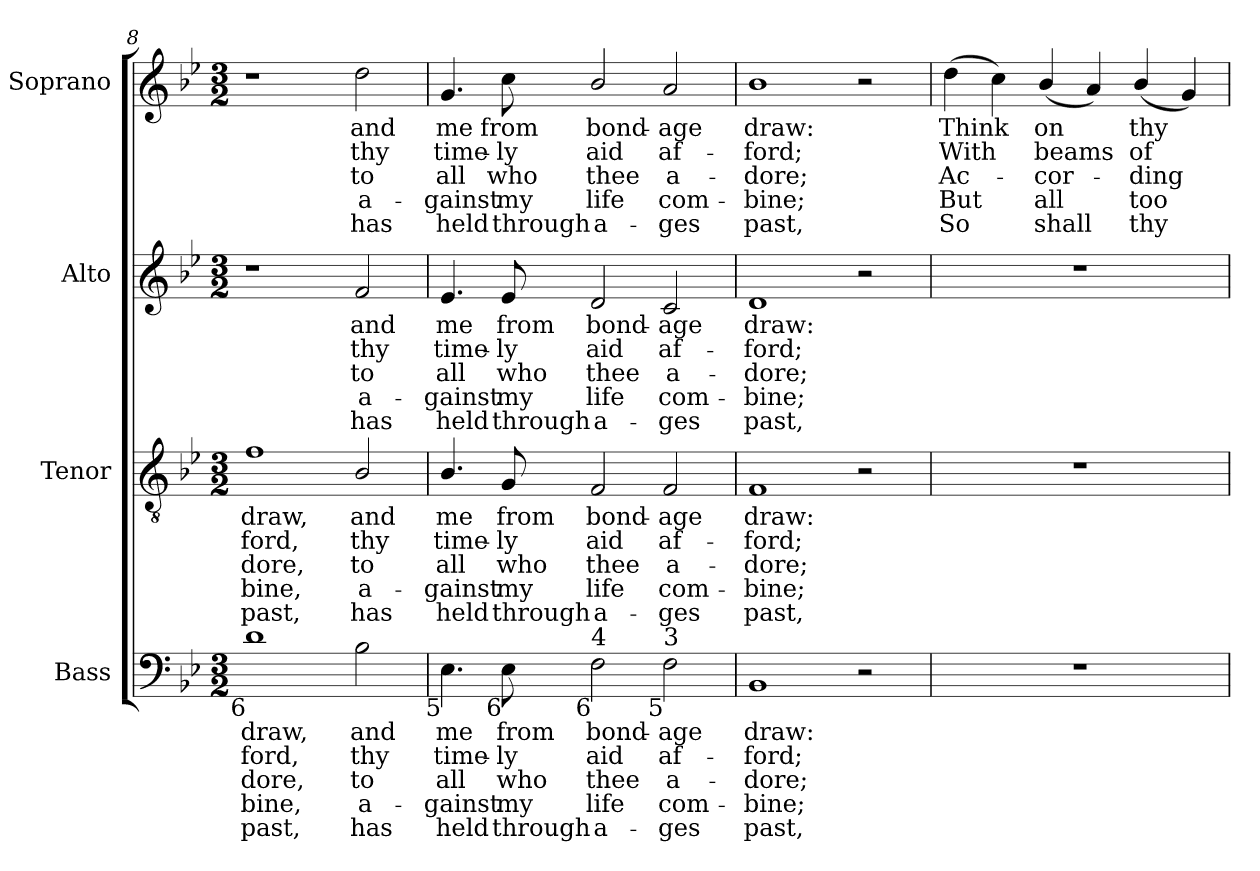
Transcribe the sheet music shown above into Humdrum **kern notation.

**kern	**text	**text	**text	**text	**text	**kern	**text	**text	**text	**text	**text	**kern	**text	**text	**text	**text	**text	**kern	**text	**text	**text	**text	**text
*part4	*part4	*part4	*part4	*part4	*part4	*part3	*part3	*part3	*part3	*part3	*part3	*part2	*part2	*part2	*part2	*part2	*part2	*part1	*part1	*part1	*part1	*part1	*part1
*staff4	*staff4	*staff4	*staff4	*staff4	*staff4	*staff3	*staff3	*staff3	*staff3	*staff3	*staff3	*staff2	*staff2	*staff2	*staff2	*staff2	*staff2	*staff1	*staff1	*staff1	*staff1	*staff1	*staff1
*I"Bass	*	*	*	*	*	*I"Tenor	*	*	*	*	*	*I"Alto	*	*	*	*	*	*I"Soprano	*	*	*	*	*
*I'B.	*	*	*	*	*	*I'T.	*	*	*	*	*	*I'A.	*	*	*	*	*	*I'S.	*	*	*	*	*
*clefF4	*	*	*	*	*	*clefGv2	*	*	*	*	*	*clefG2	*	*	*	*	*	*clefG2	*	*	*	*	*
*	*	*	*	*	*	*ITrd7c12	*	*	*	*	*	*	*	*	*	*	*	*	*	*	*	*	*
*k[b-e-]	*	*	*	*	*	*k[b-e-]	*	*	*	*	*	*k[b-e-]	*	*	*	*	*	*k[b-e-]	*	*	*	*	*
*g:	*	*	*	*	*	*g:	*	*	*	*	*	*g:	*	*	*	*	*	*g:	*	*	*	*	*
*M3/2	*	*	*	*	*	*M3/2	*	*	*	*	*	*M3/2	*	*	*	*	*	*M3/2	*	*	*	*	*
=8	=8	=8	=8	=8	=8	=8	=8	=8	=8	=8	=8	=8	=8	=8	=8	=8	=8	=8	=8	=8	=8	=8	=8
!	!LO:LY:b:color=#000000	!LO:LY:b:color=#000000	!LO:LY:b:color=#000000	!LO:LY:b:color=#000000	!LO:LY:b:color=#000000	!	!	!	!	!	!	!	!	!	!	!	!	!	!	!	!	!	!
!LO:TX:b:rj:t=6	!	!	!	!	!	!	!	!	!	!	!	!	!	!	!	!	!	!	!	!	!	!	!
!	!	!	!	!	!	!	!LO:LY:b:color=#000000	!LO:LY:b:color=#000000	!LO:LY:b:color=#000000	!LO:LY:b:color=#000000	!LO:LY:b:color=#000000	!	!	!	!	!	!	!	!	!	!	!	!
1di	draw,	-ford,	dore,	bine,	past,	1Fi	draw,	-ford,	dore,	bine,	past,	1r	.	.	.	.	.	1r	.	.	.	.	.
!	!LO:LY:b:color=#000000	!LO:LY:b:color=#000000	!LO:LY:b:color=#000000	!LO:LY:b:color=#000000	!LO:LY:b:color=#000000	!	!	!	!	!	!	!	!	!	!	!	!	!	!	!	!	!	!
!	!	!	!	!	!	!	!LO:LY:b:color=#000000	!LO:LY:b:color=#000000	!LO:LY:b:color=#000000	!LO:LY:b:color=#000000	!LO:LY:b:color=#000000	!	!	!	!	!	!	!	!	!	!	!	!
!	!	!	!	!	!	!	!	!	!	!	!	!	!LO:LY:b:color=#000000	!LO:LY:b:color=#000000	!LO:LY:b:color=#000000	!LO:LY:b:color=#000000	!LO:LY:b:color=#000000	!	!	!	!	!	!
!	!	!	!	!	!	!	!	!	!	!	!	!	!	!	!	!	!	!	!LO:LY:b:color=#000000	!LO:LY:b:color=#000000	!LO:LY:b:color=#000000	!LO:LY:b:color=#000000	!LO:LY:b:color=#000000
2B-i\	and	thy	to	a-	-has	2BB-i/	and	thy	to	a-	-has	2fi/	and	thy	to	a-	-has	2ddi\	and	thy	to	a-	-has
=9	=9	=9	=9	=9	=9	=9	=9	=9	=9	=9	=9	=9	=9	=9	=9	=9	=9	=9	=9	=9	=9	=9	=9
!	!LO:LY:b:color=#000000	!LO:LY:b:color=#000000	!LO:LY:b:color=#000000	!LO:LY:b:color=#000000	!LO:LY:b:color=#000000	!	!	!	!	!	!	!	!	!	!	!	!	!	!	!	!	!	!
!	!	!	!	!	!	!	!LO:LY:b:color=#000000	!LO:LY:b:color=#000000	!LO:LY:b:color=#000000	!LO:LY:b:color=#000000	!LO:LY:b:color=#000000	!	!	!	!	!	!	!	!	!	!	!	!
!	!	!	!	!	!	!	!	!	!	!	!	!	!LO:LY:b:color=#000000	!LO:LY:b:color=#000000	!LO:LY:b:color=#000000	!LO:LY:b:color=#000000	!LO:LY:b:color=#000000	!	!	!	!	!	!
!LO:TX:b:rj:t=5	!	!	!	!	!	!	!	!	!	!	!	!	!	!	!	!	!	!	!	!	!	!	!
!	!	!	!	!	!	!	!	!	!	!	!	!	!	!	!	!	!	!	!LO:LY:b:color=#000000	!LO:LY:b:color=#000000	!LO:LY:b:color=#000000	!LO:LY:b:color=#000000	!LO:LY:b:color=#000000
4.E-i\	me	time-	all	gainst	held	4.BB-i/	me	time-	all	gainst	held	4.e-i/	me	time-	all	gainst	held	4.gi/	me	time-	all	gainst	held
!	!LO:LY:b:color=#000000	!LO:LY:b:color=#000000	!LO:LY:b:color=#000000	!LO:LY:b:color=#000000	!LO:LY:b:color=#000000	!	!	!	!	!	!	!	!	!	!	!	!	!	!	!	!	!	!
!	!	!	!	!	!	!	!LO:LY:b:color=#000000	!LO:LY:b:color=#000000	!LO:LY:b:color=#000000	!LO:LY:b:color=#000000	!LO:LY:b:color=#000000	!	!	!	!	!	!	!	!	!	!	!	!
!	!	!	!	!	!	!	!	!	!	!	!	!	!LO:LY:b:color=#000000	!LO:LY:b:color=#000000	!LO:LY:b:color=#000000	!LO:LY:b:color=#000000	!LO:LY:b:color=#000000	!	!	!	!	!	!
!LO:TX:b:rj:t=6	!	!	!	!	!	!	!	!	!	!	!	!	!	!	!	!	!	!	!	!	!	!	!
!	!	!	!	!	!	!	!	!	!	!	!	!	!	!	!	!	!	!	!LO:LY:b:color=#000000	!LO:LY:b:color=#000000	!LO:LY:b:color=#000000	!LO:LY:b:color=#000000	!LO:LY:b:color=#000000
8E-i\	from	-ly	who	my	through	8GGi/	from	-ly	who	my	through	8e-i/	from	-ly	who	my	through	8cci\	from	-ly	who	my	through
!	!LO:LY:b:color=#000000	!LO:LY:b:color=#000000	!LO:LY:b:color=#000000	!LO:LY:b:color=#000000	!LO:LY:b:color=#000000	!	!	!	!	!	!	!	!	!	!	!	!	!	!	!	!	!	!
!	!	!	!	!	!	!	!LO:LY:b:color=#000000	!LO:LY:b:color=#000000	!LO:LY:b:color=#000000	!LO:LY:b:color=#000000	!LO:LY:b:color=#000000	!	!	!	!	!	!	!	!	!	!	!	!
!	!	!	!	!	!	!	!	!	!	!	!	!	!LO:LY:b:color=#000000	!LO:LY:b:color=#000000	!LO:LY:b:color=#000000	!LO:LY:b:color=#000000	!LO:LY:b:color=#000000	!	!	!	!	!	!
!LO:TX:b:rj:t=6	!	!	!	!	!	!	!	!	!	!	!	!	!	!	!	!	!	!	!	!	!	!	!
!LO:TX:t=4	!	!	!	!	!	!	!	!	!	!	!	!	!	!	!	!	!	!	!	!	!	!	!
!	!	!	!	!	!	!	!	!	!	!	!	!	!	!	!	!	!	!	!LO:LY:b:color=#000000	!LO:LY:b:color=#000000	!LO:LY:b:color=#000000	!LO:LY:b:color=#000000	!LO:LY:b:color=#000000
2Fi\	bond-	aid	thee	life	a-	2FFi/	bond-	aid	thee	life	a-	2di/	bond-	aid	thee	life	a-	2b-i/	bond-	aid	thee	life	a-
!	!LO:LY:b:color=#000000	!LO:LY:b:color=#000000	!LO:LY:b:color=#000000	!LO:LY:b:color=#000000	!LO:LY:b:color=#000000	!	!	!	!	!	!	!	!	!	!	!	!	!	!	!	!	!	!
!	!	!	!	!	!	!	!LO:LY:b:color=#000000	!LO:LY:b:color=#000000	!LO:LY:b:color=#000000	!LO:LY:b:color=#000000	!LO:LY:b:color=#000000	!	!	!	!	!	!	!	!	!	!	!	!
!	!	!	!	!	!	!	!	!	!	!	!	!	!LO:LY:b:color=#000000	!LO:LY:b:color=#000000	!LO:LY:b:color=#000000	!LO:LY:b:color=#000000	!LO:LY:b:color=#000000	!	!	!	!	!	!
!LO:TX:b:rj:t=5	!	!	!	!	!	!	!	!	!	!	!	!	!	!	!	!	!	!	!	!	!	!	!
!LO:TX:t=3	!	!	!	!	!	!	!	!	!	!	!	!	!	!	!	!	!	!	!	!	!	!	!
!	!	!	!	!	!	!	!	!	!	!	!	!	!	!	!	!	!	!	!LO:LY:b:color=#000000	!LO:LY:b:color=#000000	!LO:LY:b:color=#000000	!LO:LY:b:color=#000000	!LO:LY:b:color=#000000
2Fi\	-age	af-	-a-	-com-	-ges	2FFi/	-age	af-	-a-	-com-	-ges	2ci/	-age	af-	-a-	-com-	-ges	2ai/	-age	af-	-a-	-com-	-ges
=10	=10	=10	=10	=10	=10	=10	=10	=10	=10	=10	=10	=10	=10	=10	=10	=10	=10	=10	=10	=10	=10	=10	=10
!	!LO:LY:b:color=#000000	!LO:LY:b:color=#000000	!LO:LY:b:color=#000000	!LO:LY:b:color=#000000	!LO:LY:b:color=#000000	!	!	!	!	!	!	!	!	!	!	!	!	!	!	!	!	!	!
!	!	!	!	!	!	!	!LO:LY:b:color=#000000	!LO:LY:b:color=#000000	!LO:LY:b:color=#000000	!LO:LY:b:color=#000000	!LO:LY:b:color=#000000	!	!	!	!	!	!	!	!	!	!	!	!
!	!	!	!	!	!	!	!	!	!	!	!	!	!LO:LY:b:color=#000000	!LO:LY:b:color=#000000	!LO:LY:b:color=#000000	!LO:LY:b:color=#000000	!LO:LY:b:color=#000000	!	!	!	!	!	!
!	!	!	!	!	!	!	!	!	!	!	!	!	!	!	!	!	!	!	!LO:LY:b:color=#000000	!LO:LY:b:color=#000000	!LO:LY:b:color=#000000	!LO:LY:b:color=#000000	!LO:LY:b:color=#000000
1BB-i	draw:	-ford;	dore;	bine;	past,	1FFi	draw:	-ford;	dore;	bine;	past,	1di	draw:	-ford;	dore;	bine;	past,	1b-i	draw:	-ford;	dore;	bine;	past,
2r	.	.	.	.	.	2r	.	.	.	.	.	2r	.	.	.	.	.	2r	.	.	.	.	.
=11	=11	=11	=11	=11	=11	=11	=11	=11	=11	=11	=11	=11	=11	=11	=11	=11	=11	=11	=11	=11	=11	=11	=11
!LO:N:vis=1	!	!	!	!	!	!LO:N:vis=1	!	!	!	!	!	!LO:N:vis=1	!	!	!	!	!	!	!	!	!	!	!
!	!	!	!	!	!	!	!	!	!	!	!	!	!	!	!	!	!	!	!LO:LY:b:color=#000000	!LO:LY:b:color=#000000	!LO:LY:b:color=#000000	!LO:LY:b:color=#000000	!LO:LY:b:color=#000000
1.r	.	.	.	.	.	1.r	.	.	.	.	.	1.r	.	.	.	.	.	(4ddi\	Think	With	Ac-	-But	So
.	.	.	.	.	.	.	.	.	.	.	.	.	.	.	.	.	.	4cci\)	.	.	.	.	.
!	!	!	!	!	!	!	!	!	!	!	!	!	!	!	!	!	!	!	!LO:LY:b:color=#000000	!LO:LY:b:color=#000000	!LO:LY:b:color=#000000	!LO:LY:b:color=#000000	!LO:LY:b:color=#000000
.	.	.	.	.	.	.	.	.	.	.	.	.	.	.	.	.	.	(4b-i/	on	beams	cor-	-all	shall
.	.	.	.	.	.	.	.	.	.	.	.	.	.	.	.	.	.	4ai/)	.	.	.	.	.
!	!	!	!	!	!	!	!	!	!	!	!	!	!	!	!	!	!	!	!LO:LY:b:color=#000000	!LO:LY:b:color=#000000	!LO:LY:b:color=#000000	!LO:LY:b:color=#000000	!LO:LY:b:color=#000000
.	.	.	.	.	.	.	.	.	.	.	.	.	.	.	.	.	.	(4b-i/	thy	of	ding	too	thy
.	.	.	.	.	.	.	.	.	.	.	.	.	.	.	.	.	.	4gi/)	.	.	.	.	.
=	=	=	=	=	=	=	=	=	=	=	=	=	=	=	=	=	=	=	=	=	=	=	=
*-	*-	*-	*-	*-	*-	*-	*-	*-	*-	*-	*-	*-	*-	*-	*-	*-	*-	*-	*-	*-	*-	*-	*-
